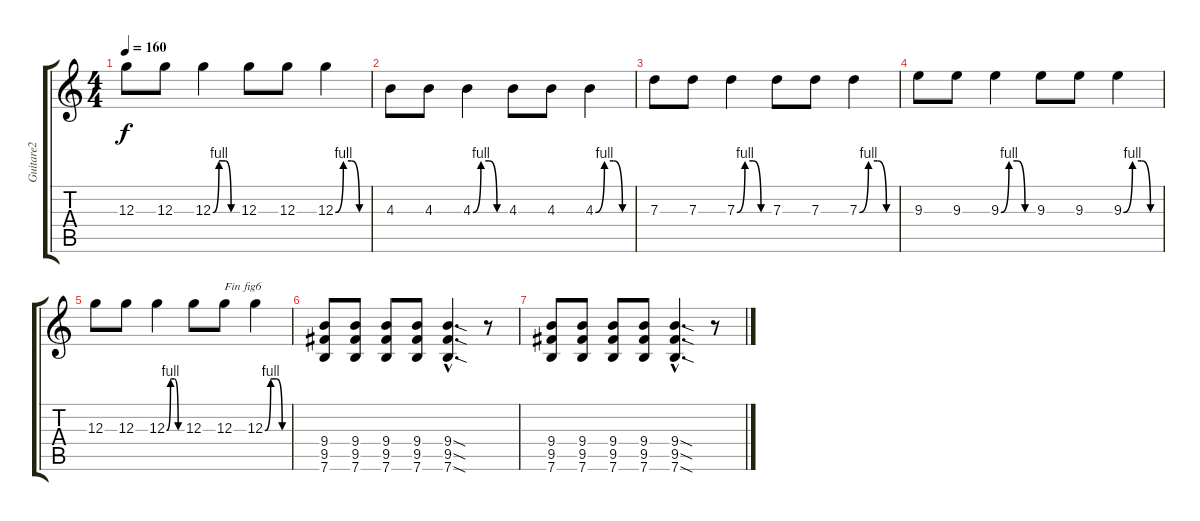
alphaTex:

\track ("Guitare2" "Guitare2") {instrument distortionguitar}
\staff {score tabs}
\tuning (E4 B3 G3 D3 A2 E2) {hide}
\ts (4 4)
\tempo 160
\clef g2
\ks c
12.3.8{dy f} 12.3.8 12.3{be (custom 0 0 15 4 30 4 45 0 60 0)}.4 12.3.8 12.3.8 12.3{be (custom 0 0 15 4 30 4 45 0 60 0)}.4 |
4.3.8 4.3.8 4.3{be (custom 0 0 15 4 30 4 45 0 60 0)}.4 4.3.8 4.3.8 4.3{be (custom 0 0 15 4 30 4 45 0 60 0)}.4 |
7.3.8 7.3.8 7.3{be (custom 0 0 15 4 30 4 45 0 60 0)}.4 7.3.8 7.3.8 7.3{be (custom 0 0 15 4 30 4 45 0 60 0)}.4 |
9.3.8 9.3.8 9.3{be (custom 0 0 15 4 30 4 45 0 60 0)}.4 9.3.8 9.3.8 9.3{be (custom 0 0 15 4 30 4 45 0 60 0)}.4 |
12.3.8 12.3.8 12.3{be (custom 0 0 15 4 30 4 45 0 60 0)}.4 12.3.8 12.3.8{txt "Fin fig6"} 12.3{be (custom 0 0 15 4 30 4 45 0 60 0)}.4 |
(9.4 9.5 7.6).8 (9.4 9.5 7.6).8 (9.4 9.5 7.6).8 (9.4 9.5 7.6).8 (9.4{sod hac} 9.5{sod hac} 7.6{sod hac}).4{d} r.8 |
(9.4 9.5 7.6).8 (9.4 9.5 7.6).8 (9.4 9.5 7.6).8 (9.4 9.5 7.6).8 (9.4{sod hac} 9.5{sod hac} 7.6{sod hac}).4{d} r.8
